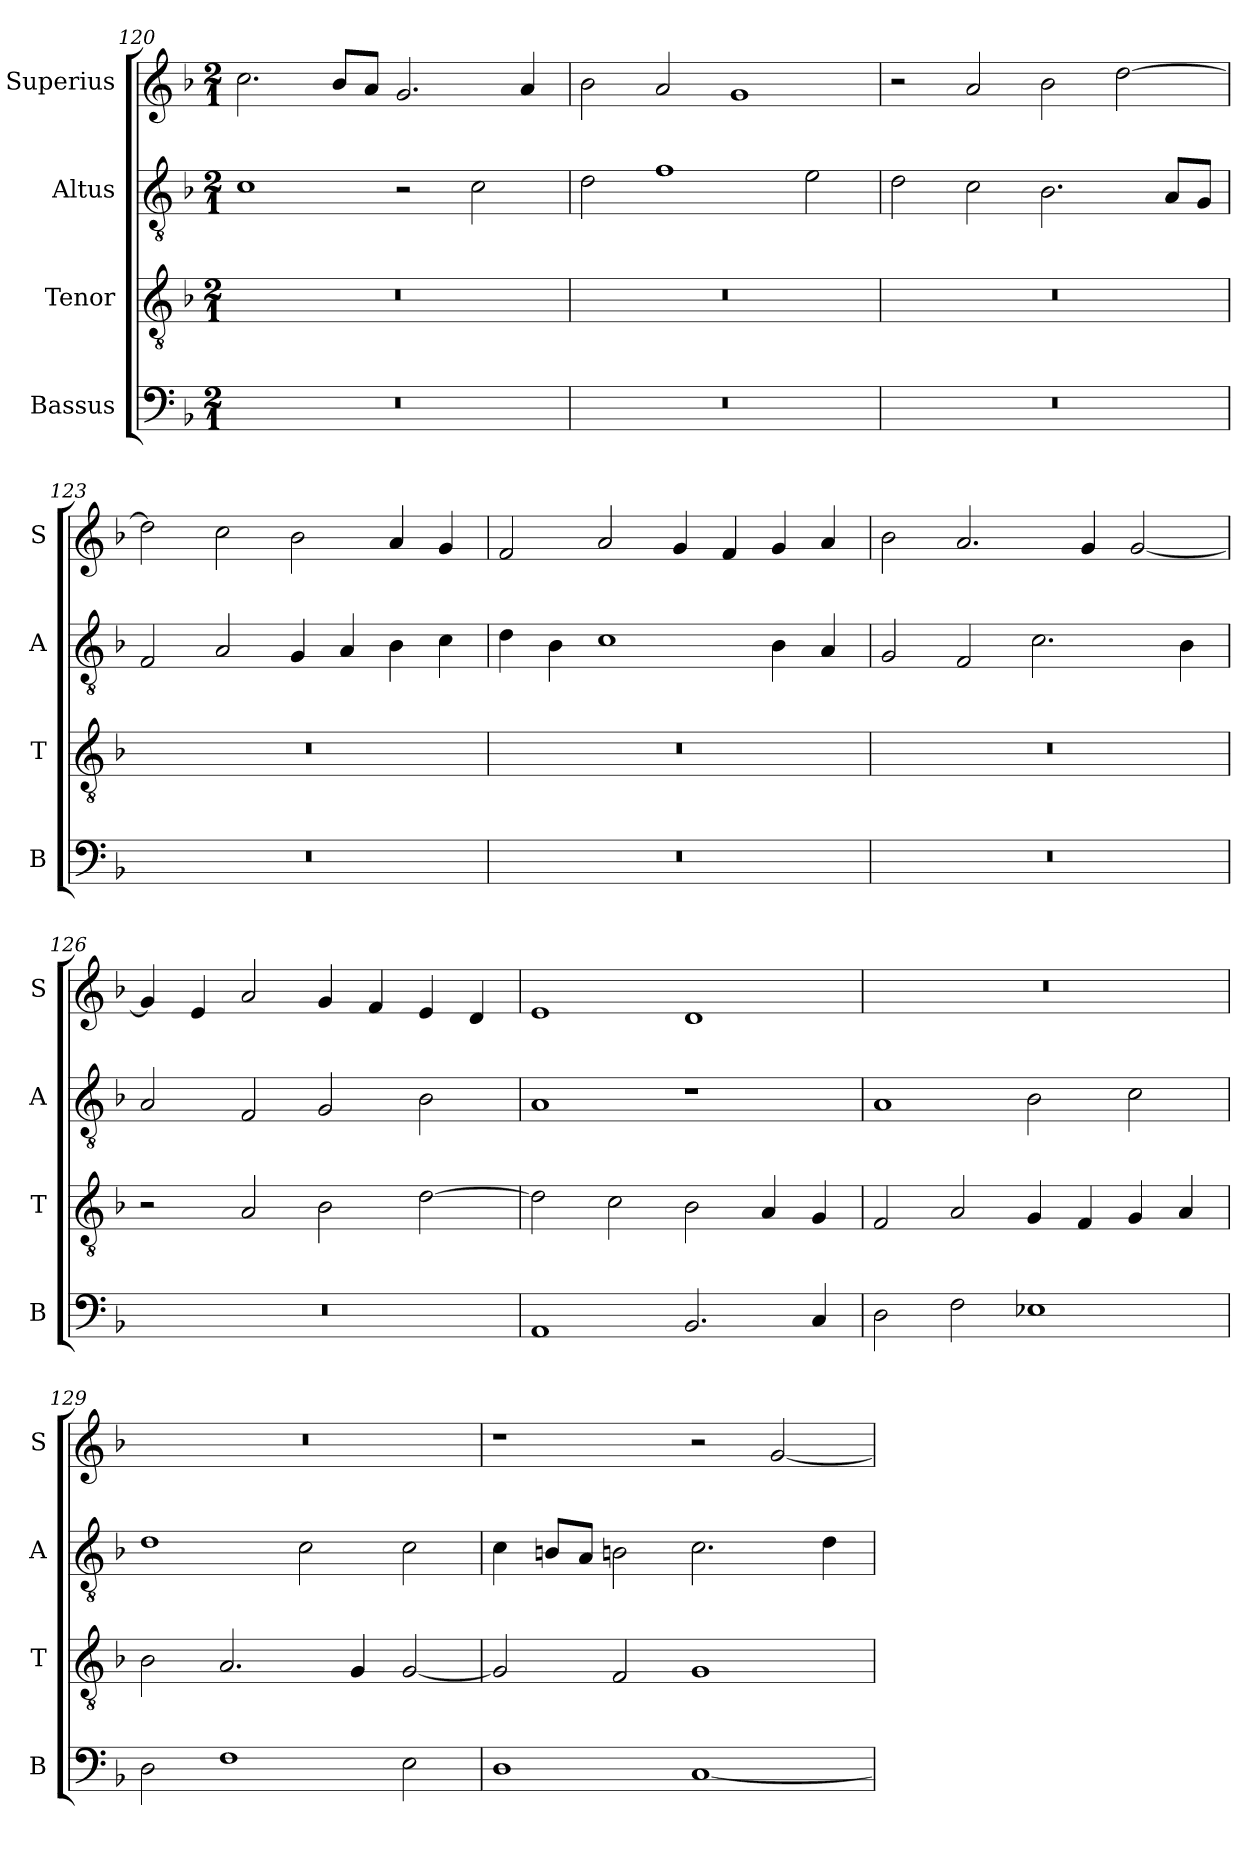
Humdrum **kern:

**kern	**kern	**kern	**kern
*part4	*part3	*part2	*part1
*staff4	*staff3	*staff2	*staff1
*I"Bassus	*I"Tenor	*I"Altus	*I"Superius
*I'B	*I'T	*I'A	*I'S
*clefF4	*clefGv2	*clefGv2	*clefG2
*k[b-]	*k[b-]	*k[b-]	*k[b-]
*F:	*F:	*F:	*F:
*M2/1	*M2/1	*M2/1	*M2/1
=120	=120	=120	=120
0r	0r	1c	2.cc
.	.	.	8b-L
.	.	.	8aJ
.	.	2r	2.g
.	.	2c	.
.	.	.	4a
=121	=121	=121	=121
0r	0r	2d	2b-
.	.	1f	2a
.	.	.	1g
.	.	2e	.
=122	=122	=122	=122
0r	0r	2d	2r
.	.	2c	2a
.	.	2.B-	2b-
.	.	.	[2dd
.	.	8AL	.
.	.	8GJ	.
=123	=123	=123	=123
0r	0r	2F	2dd]
.	.	2A	2cc
.	.	4G	2b-
.	.	4A	.
.	.	4B-	4a
.	.	4c	4g
=124	=124	=124	=124
0r	0r	4d	2f
.	.	4B-	.
.	.	1c	2a
.	.	.	4g
.	.	.	4f
.	.	4B-	4g
.	.	4A	4a
=125	=125	=125	=125
0r	0r	2G	2b-
.	.	2F	2.a
.	.	2.c	.
.	.	.	4g
.	.	.	[2g
.	.	4B-	.
=126	=126	=126	=126
0r	2r	2A	4g]
.	.	.	4e
.	2A	2F	2a
.	2B-	2G	4g
.	.	.	4f
.	[2d	2B-	4e
.	.	.	4d
=127	=127	=127	=127
1AA	2d]	1A	1e
.	2c	.	.
2.BB-	2B-	1r	1d
.	4A	.	.
4C	4G	.	.
=128	=128	=128	=128
2D	2F	1A	0r
2F	2A	.	.
1E-X	4G	2B-	.
.	4F	.	.
.	4G	2c	.
.	4A	.	.
=129	=129	=129	=129
2D	2B-	1d	0r
1F	2.A	.	.
.	.	2c	.
.	4G	.	.
2E	[2G	2c	.
=130	=130	=130	=130
1D	2G]	4c	1r
.	.	8BnL	.
.	.	8AJ	.
.	2F	2Bn	.
[1C	1G	2.c	2r
.	.	.	[2g
.	.	4d	.
=	=	=	=
*-	*-	*-	*-
